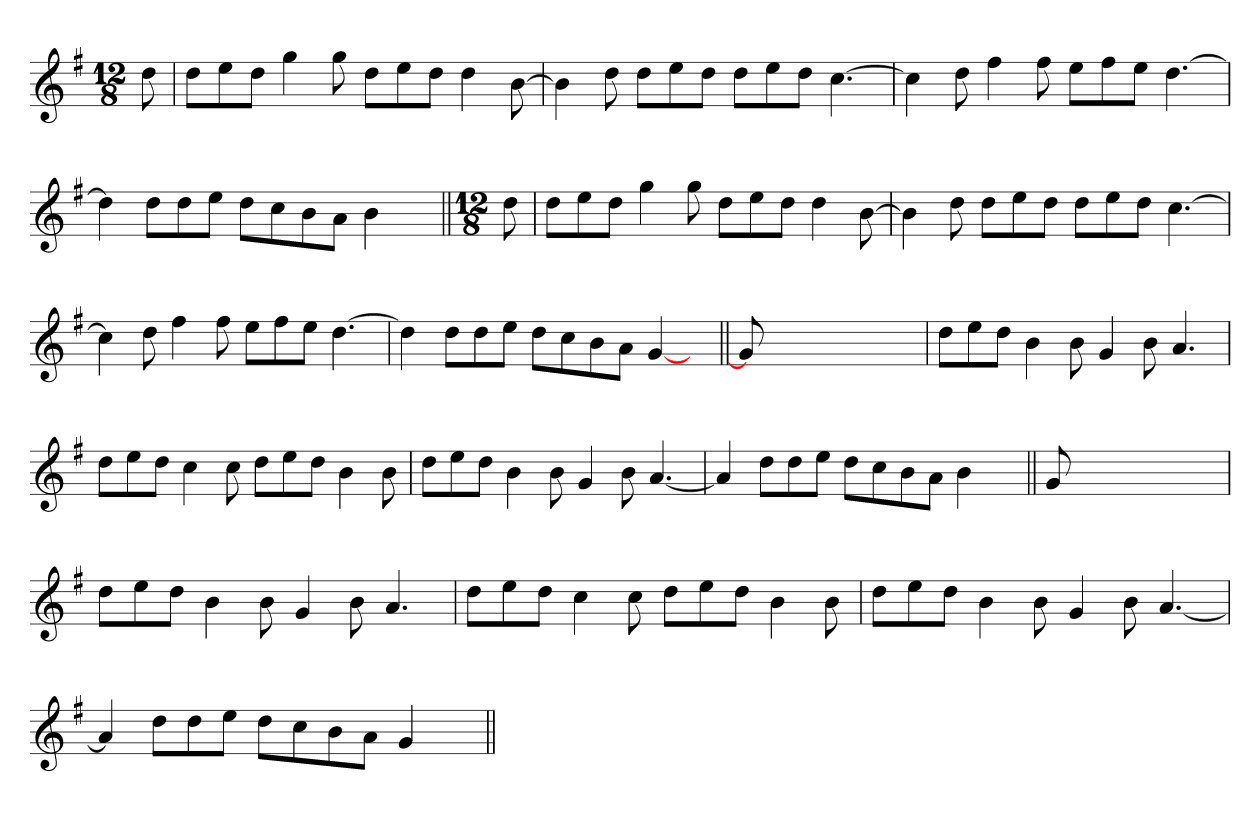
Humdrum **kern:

**kern
*part1
*staff1
*clefG2
*k[f#]
*G:
*M12/8
=1
8dd
=
8ddL
8ee
8ddJ
4gg
8gg
8ddL
8ee
8ddJ
4dd
[8b
=
4b]
8dd
8ddL
8ee
8ddJ
8ddL
8ee
8ddJ
[4.cc
=
4cc]
8dd
4ff#
8ff#
8eeL
8ff#
8eeJ
[4.dd
=
4dd]
8ddL
8dd
8eeJ
8ddL
8cc
8b
8aJ
4b
8ryy
=||
*M12/8
8dd
=
8ddL
8ee
8ddJ
4gg
8gg
8ddL
8ee
8ddJ
4dd
[8b
=
4b]
8dd
8ddL
8ee
8ddJ
8ddL
8ee
8ddJ
[4.cc
=
4cc]
8dd
4ff#
8ff#
8eeL
8ff#
8eeJ
[4.dd
=
4dd]
8ddL
8dd
8eeJ
8ddL
8cc
8b
8aJ
[4g
8ryy
=||
8g]
1ryy
4.ryy
=
8ddL
8ee
8ddJ
4b
8b
4g
8b
4.a
=
8ddL
8ee
8ddJ
4cc
8cc
8ddL
8ee
8ddJ
4b
8b
=
8ddL
8ee
8ddJ
4b
8b
4g
8b
[4.a
=
4a]
8ddL
8dd
8eeJ
8ddL
8cc
8b
8aJ
4b
8ryy
=||
8g
1ryy
4.ryy
=
8ddL
8ee
8ddJ
4b
8b
4g
8b
4.a
=
8ddL
8ee
8ddJ
4cc
8cc
8ddL
8ee
8ddJ
4b
8b
=
8ddL
8ee
8ddJ
4b
8b
4g
8b
[4.a
=
4a]
8ddL
8dd
8eeJ
8ddL
8cc
8b
8aJ
4g
8ryy
=||
*-
